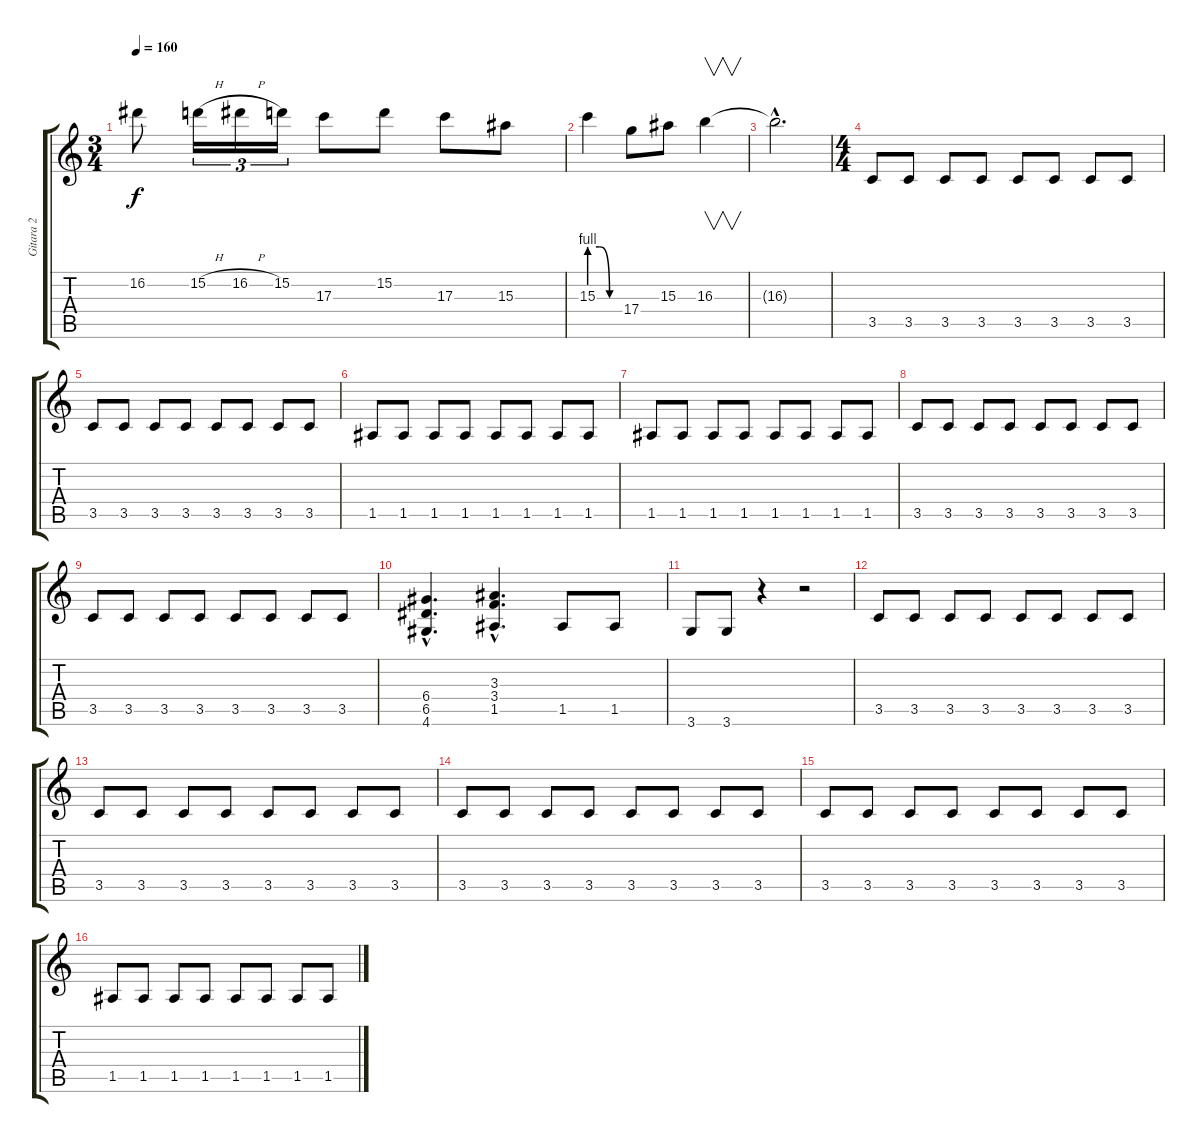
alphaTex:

\track ("Gitara 2" "Gitara 2") {instrument overdrivenguitar}
\staff {score tabs}
\tuning (E4 B3 G3 D3 A2 E2) {hide}
\ts (3 4)
\tempo 160
\clef g2
\ks c
16.2.8{dy f} 15.2{h}.16{tu (3 2)} 16.2{h}.16{tu (3 2)} 15.2.16{tu (3 2)} 17.3.8 15.2.8 17.3.8 15.3.8 |
15.3{be (custom 0 4 20 4 40 0 60 0)}.4 17.4.8 15.3.8 16.3.4{v} |
16.3{hac t}.2{d} |
\ts (4 4)
3.5.8 3.5.8 3.5.8 3.5.8 3.5.8 3.5.8 3.5.8 3.5.8 |
3.5.8 3.5.8 3.5.8 3.5.8 3.5.8 3.5.8 3.5.8 3.5.8 |
1.5.8 1.5.8 1.5.8 1.5.8 1.5.8 1.5.8 1.5.8 1.5.8 |
1.5.8 1.5.8 1.5.8 1.5.8 1.5.8 1.5.8 1.5.8 1.5.8 |
3.5.8 3.5.8 3.5.8 3.5.8 3.5.8 3.5.8 3.5.8 3.5.8 |
3.5.8 3.5.8 3.5.8 3.5.8 3.5.8 3.5.8 3.5.8 3.5.8 |
(6.4{hac} 6.5{hac} 4.6{hac}).4{d} (3.3{hac} 3.4{hac} 1.5{hac}).4{d} 1.5.8 1.5.8 |
3.6.8 3.6.8 r.4 r.2 |
3.5.8 3.5.8 3.5.8 3.5.8 3.5.8 3.5.8 3.5.8 3.5.8 |
3.5.8 3.5.8 3.5.8 3.5.8 3.5.8 3.5.8 3.5.8 3.5.8 |
3.5.8 3.5.8 3.5.8 3.5.8 3.5.8 3.5.8 3.5.8 3.5.8 |
3.5.8 3.5.8 3.5.8 3.5.8 3.5.8 3.5.8 3.5.8 3.5.8 |
1.5.8 1.5.8 1.5.8 1.5.8 1.5.8 1.5.8 1.5.8 1.5.8
